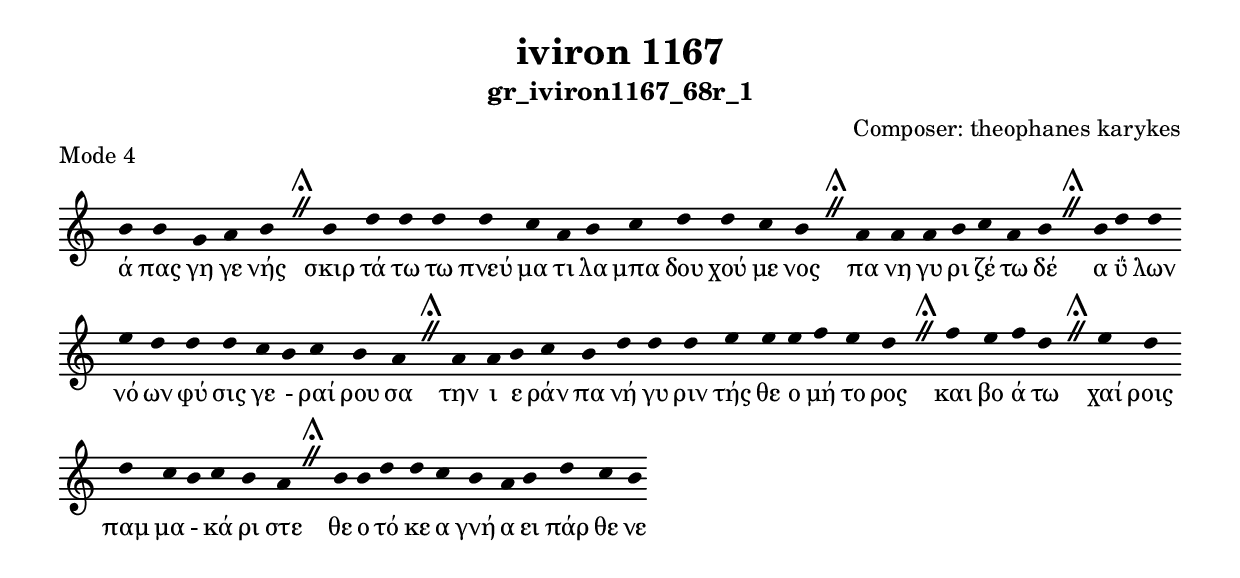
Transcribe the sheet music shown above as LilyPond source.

\include "gregorian.ly"

	\header {
 	  title = "iviron 1167"
	  subtitle = "gr_iviron1167_68r_1"
	  composer = "Composer: theophanes karykes"
	  piece = "Mode 4"
	}

	chant = {
	  b'4 b'4 g'4 a'4 b'4 \divisioMaior
 b'4 d''4 d''4 d''4 d''4 c''4 a'4 b'4 c''4 d''4 d''4 c''4 b'4 \divisioMaior
 a'4 a'4 a'4 b'4 c''4 a'4 b'4 \divisioMaior
 b'4 d''4 d''4 e''4 d''4 d''4 d''4 c''4 b'4 c''4 b'4 a'4 \divisioMaior
 a'4 a'4 b'4 c''4 b'4 d''4 d''4 d''4 e''4 e''4 e''4 f''4 e''4 d''4 \divisioMaior
 f''4 e''4 f''4 d''4 \divisioMaior
 e''4 d''4 d''4 c''4 b'4 c''4 b'4 a'4 \divisioMaior
 b'4 b'4 d''4 d''4 c''4 b'4 a'4 b'4 d''4 c''4 b'4\finalis
	}

	verba = \lyricmode {ά πας γη γε νής 
σκιρ τά τω τω πνεύ μα τι λα μπα δου χού με νος 
πα νη γυ ρι ζέ τω δέ 
α ΰ λων νό ων φύ σις γε - ραί ρου σα 
την ι ε ράν πα νή γυ ριν τής θε ο μή το ρος 
και βο ά τω 
χαί ροις παμ μα - κά ρι στε 
θε ο τό κε α γνή α ει πάρ θε νε 
	}


	\score {
	  \new Staff <<
	  \new Voice = "melody" \chant
	  \new Lyrics = "one" \lyricsto melody \verba
	  >>
	  \layout {
	    \context {
	      \Staff
	      \remove "Time_signature_engraver"
	      \remove "Bar_engraver"
	    }
	    \context {
	      \Voice
	      \remove "Stem_engraver"
	    }
	  }
	}